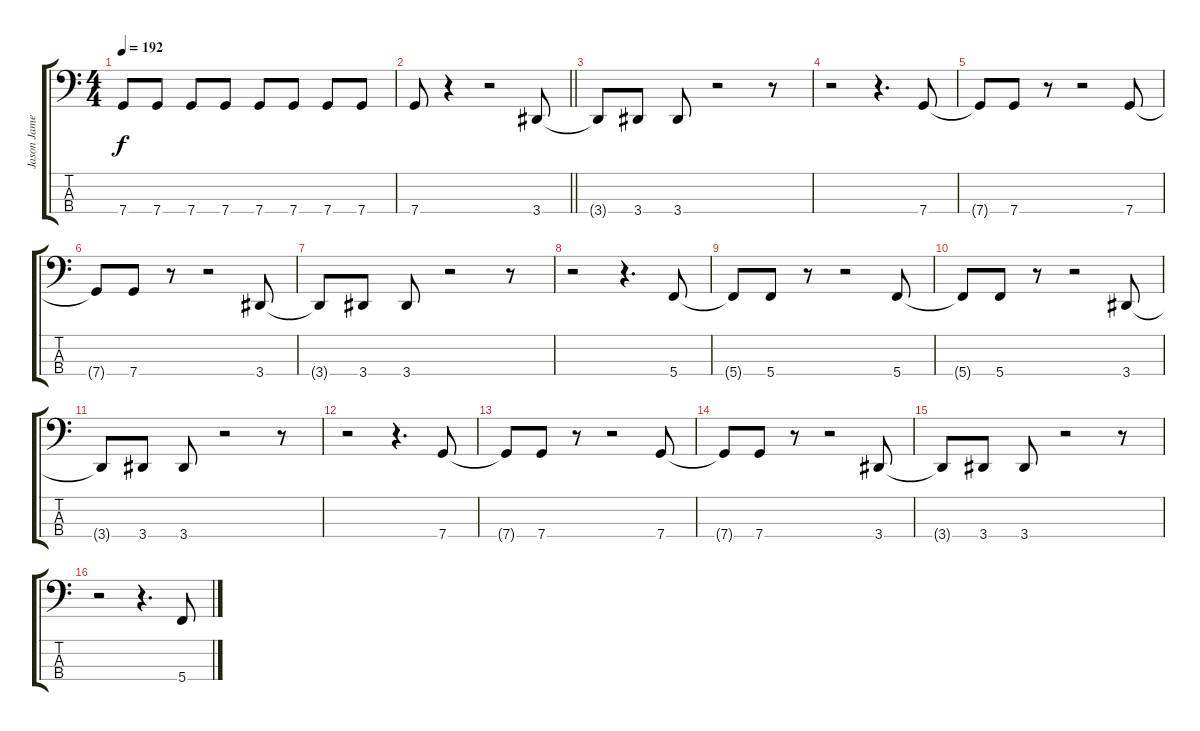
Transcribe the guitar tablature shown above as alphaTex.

\track ("Jason James" "Jason Jame") {instrument electricbassfinger}
\staff {score tabs}
\tuning (F2 C2 G1 C1) {hide}
\ts (4 4)
\tempo 192
\clef f4
\ks c
7.4.8{dy f} 7.4.8 7.4.8 7.4.8 7.4.8 7.4.8 7.4.8 7.4.8 |
\barLineRight lightlight
7.4.8 r.4 r.2 3.4.8 |
3.4{t}.8 3.4.8 3.4.8 r.2 r.8 |
r.2 r.4{d} 7.4.8 |
7.4{t}.8 7.4.8 r.8 r.2 7.4.8 |
7.4{t}.8 7.4.8 r.8 r.2 3.4.8 |
3.4{t}.8 3.4.8 3.4.8 r.2 r.8 |
r.2 r.4{d} 5.4.8 |
5.4{t}.8 5.4.8 r.8 r.2 5.4.8 |
5.4{t}.8 5.4.8 r.8 r.2 3.4.8 |
3.4{t}.8 3.4.8 3.4.8 r.2 r.8 |
r.2 r.4{d} 7.4.8 |
7.4{t}.8 7.4.8 r.8 r.2 7.4.8 |
7.4{t}.8 7.4.8 r.8 r.2 3.4.8 |
3.4{t}.8 3.4.8 3.4.8 r.2 r.8 |
r.2 r.4{d} 5.4.8
